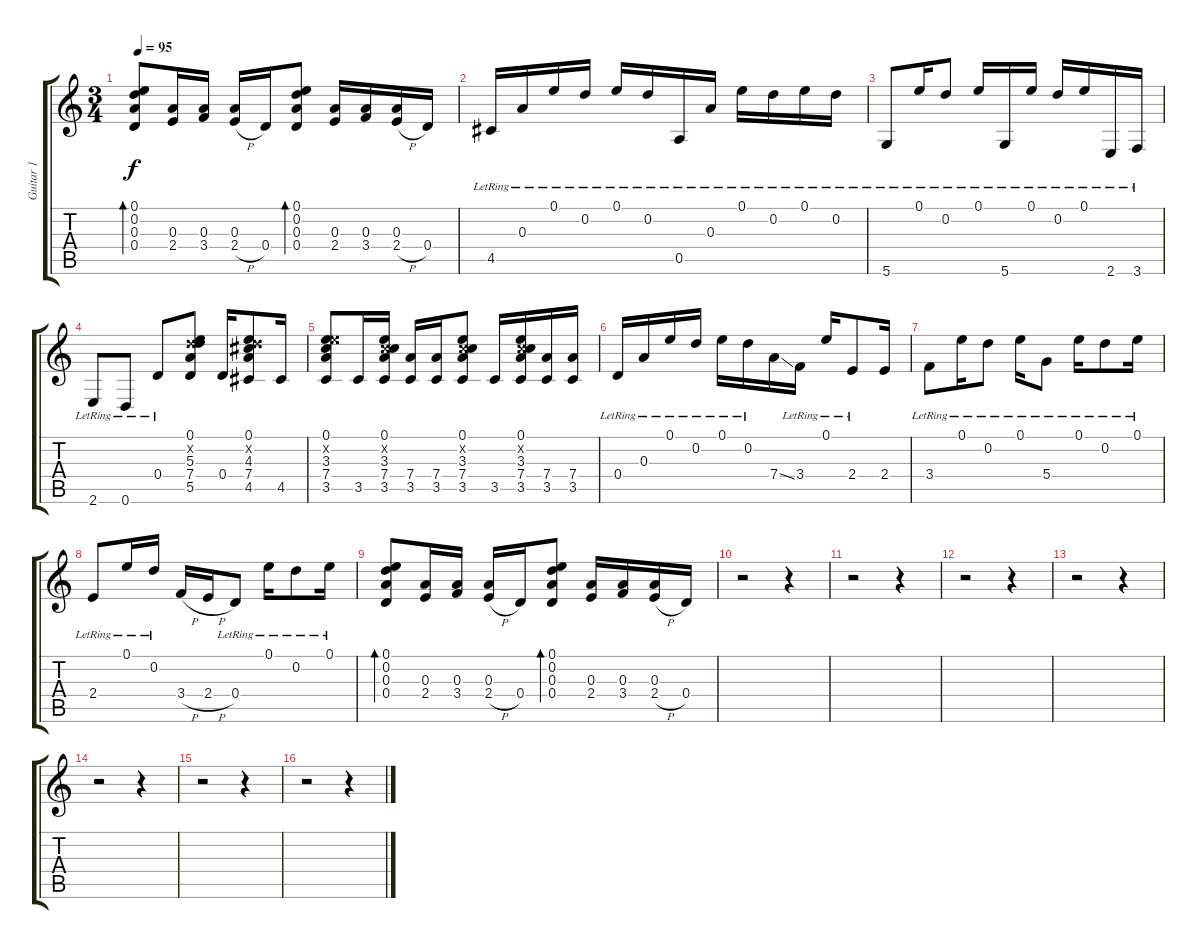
\track ("Guitar 1" "Guitar 1") {instrument distortionguitar}
\staff {score tabs}
\tuning (E4 D4 A3 D3 A2 D2) {hide}
\ts (3 4)
\tempo 95
\clef g2
\ks c
(0.1 0.2 0.3 0.4).8{bd 60 dy f} (0.3 2.4).16 (0.3 3.4).16 (0.3 2.4{h}).16 0.4.16 (0.1 0.2 0.3 0.4).8{bd 60} (0.3 2.4).16 (0.3 3.4).16 (0.3 2.4{h}).16 0.4.16 |
4.5{lr}.16 0.3{lr}.16 0.1{lr}.16 0.2{lr}.16 0.1{lr}.16 0.2{lr}.16 0.5{lr}.16 0.3{lr}.16 0.1{lr}.16 0.2{lr}.16 0.1{lr}.16 0.2{lr}.16 |
5.6{lr}.8 0.1{lr}.16 0.2{lr}.8 0.1{lr}.16 5.6{lr}.16 0.1{lr}.16 0.2{lr}.16 0.1{lr}.16 2.6{lr}.16 3.6{lr}.16 |
2.6{lr}.8 0.6{lr}.8 0.4{lr}.8 (0.1 0.2{x} 5.3 7.4 5.5).8 0.4.16 (0.1 0.2{x} 4.3 7.4 4.5).8 4.5.16 |
(0.1 2.2{x} 3.3 7.4 3.5).8 3.5.16 (0.1 -2.2{x} 3.3 7.4 3.5).16 (7.4 3.5).16 (7.4 3.5).16 (0.1 -2.2{x} 3.3 7.4 3.5).8 3.5.16 (0.1 -2.2{x} 3.3 7.4 3.5).16 (7.4 3.5).16 (7.4 3.5).16 |
0.4{lr}.16 0.3{lr}.16 0.1{lr}.16 0.2{lr}.16 0.1{lr}.16 0.2{lr}.16 7.4{ss}.16 3.4{lr}.16 0.1{lr}.16 2.4{lr}.8 2.4.16 |
3.4{lr}.8 0.1{lr}.16 0.2{lr}.8 0.1{lr}.16 5.4{lr}.8 0.1{lr}.16 0.2{lr}.8 0.1{lr}.16 |
2.4{lr}.8 0.1{lr}.16 0.2{lr}.16 3.4{h}.16 2.4{h}.16 0.4{lr}.8 0.1{lr}.16 0.2{lr}.8 0.1{lr}.16 |
(0.1 0.2 0.3 0.4).8{bd 60} (0.3 2.4).16 (0.3 3.4).16 (0.3 2.4{h}).16 0.4.16 (0.1 0.2 0.3 0.4).8{bd 60} (0.3 2.4).16 (0.3 3.4).16 (0.3 2.4{h}).16 0.4.16 |
r.2 r.4 |
r.2 r.4 |
r.2 r.4 |
r.2 r.4 |
r.2 r.4 |
r.2 r.4 |
r.2 r.4
